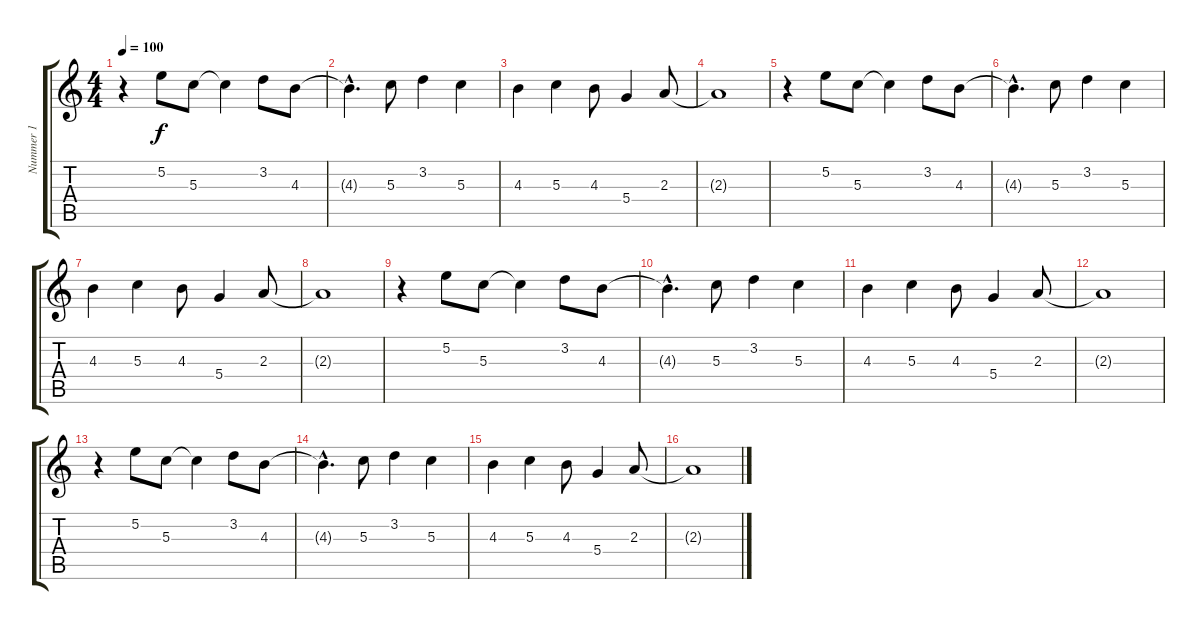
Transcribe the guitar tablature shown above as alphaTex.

\track ("Nummer 1" "Nummer 1") {instrument electricguitarclean}
\staff {score tabs}
\tuning (E4 B3 G3 D3 A2 E2) {hide}
\ts (4 4)
\tempo 100
\clef g2
\ks c
r.4{dy f volume 16} 5.2.8 5.3.8 5.3{t}.4 3.2.8 4.3.8 |
4.3{hac t}.4{d} 5.3.8 3.2.4 5.3.4 |
4.3.4 5.3.4 4.3.8 5.4.4 2.3.8 |
2.3{t}.1 |
r.4 5.2.8 5.3.8 5.3{t}.4 3.2.8 4.3.8 |
4.3{hac t}.4{d} 5.3.8 3.2.4 5.3.4 |
4.3.4 5.3.4 4.3.8 5.4.4 2.3.8 |
2.3{t}.1 |
r.4 5.2.8 5.3.8 5.3{t}.4 3.2.8 4.3.8 |
4.3{hac t}.4{d} 5.3.8 3.2.4 5.3.4 |
4.3.4 5.3.4 4.3.8 5.4.4 2.3.8 |
2.3{t}.1 |
r.4 5.2.8 5.3.8 5.3{t}.4 3.2.8 4.3.8 |
4.3{hac t}.4{d} 5.3.8 3.2.4 5.3.4 |
4.3.4 5.3.4 4.3.8 5.4.4 2.3.8 |
2.3{t}.1
